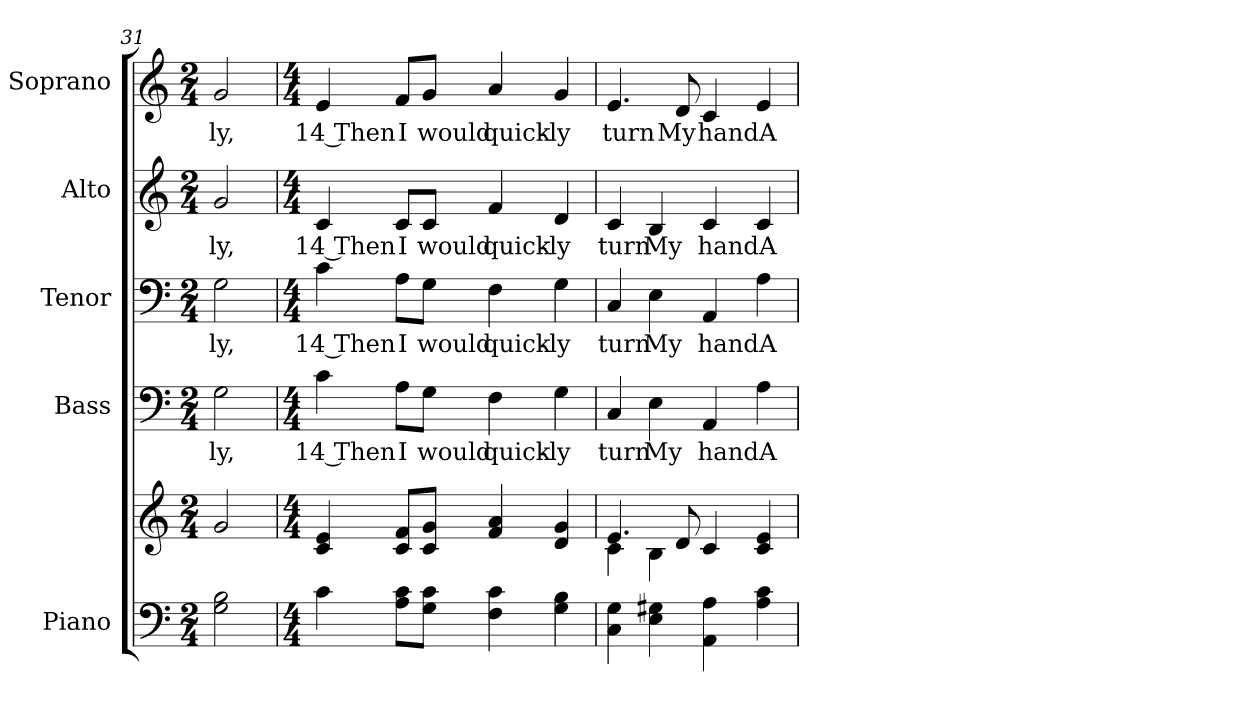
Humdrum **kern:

**kern	**kern	**kern	**text	**kern	**text	**kern	**text	**kern	**text
*part5	*part5	*part4	*part4	*part3	*part3	*part2	*part2	*part1	*part1
*staff6	*staff5	*staff4	*staff4	*staff3	*staff3	*staff2	*staff2	*staff1	*staff1
*I"Piano	*	*I"Bass	*	*I"Tenor	*	*I"Alto	*	*I"Soprano	*
*I'Pno.	*	*I'B.	*	*I'T.	*	*I'A.	*	*I'S.	*
!!LO:LB:g=z
*clefF4	*clefG2	*clefF4	*	*clefF4	*	*clefG2	*	*clefG2	*
*k[]	*k[]	*k[]	*	*k[]	*	*k[]	*	*k[]	*
*C:	*C:	*C:	*	*C:	*	*C:	*	*C:	*
*M2/4	*M2/4	*M2/4	*	*M2/4	*	*M2/4	*	*M2/4	*
=31	=31	=31	=31	=31	=31	=31	=31	=31	=31
!	!	!	!LO:LY:b:color=#000000	!	!	!	!	!	!
!	!	!	!	!	!LO:LY:b:color=#000000	!	!	!	!
!	!	!	!	!	!	!	!LO:LY:b:color=#000000	!	!
!	!	!	!	!	!	!	!	!	!LO:LY:b:color=#000000
2Gi\ 2Bi	2gi/	2Gi\	-ly,	2Gi\	-ly,	2gi/	-ly,	2gi/	-ly,
=32	=32	=32	=32	=32	=32	=32	=32	=32	=32
*M4/4	*M4/4	*M4/4	*	*M4/4	*	*M4/4	*	*M4/4	*
!	!	!	!LO:LY:b:color=#000000	!	!	!	!	!	!
!	!	!	!	!	!LO:LY:b:color=#000000	!	!	!	!
!	!	!	!	!	!	!	!LO:LY:b:color=#000000	!	!
!	!	!	!	!	!	!	!	!	!LO:LY:b:color=#000000
4ci\	4ci/ 4ei	4ci\	14 Then	4ci\	14 Then	4ci/	14 Then	4ei/	14 Then
!	!	!	!LO:LY:b:color=#000000	!	!	!	!	!	!
!	!	!	!	!	!LO:LY:b:color=#000000	!	!	!	!
!	!	!	!	!	!	!	!LO:LY:b:color=#000000	!	!
!	!	!	!	!	!	!	!	!	!LO:LY:b:color=#000000
8Ai\ 8ci\L	8ci/ 8fi/L	8Ai\L	I	8Ai\L	I	8ci/L	I	8fi/L	I
!	!	!	!LO:LY:b:color=#000000	!	!	!	!	!	!
!	!	!	!	!	!LO:LY:b:color=#000000	!	!	!	!
!	!	!	!	!	!	!	!LO:LY:b:color=#000000	!	!
!	!	!	!	!	!	!	!	!	!LO:LY:b:color=#000000
8Gi\ 8ci\J	8ci/ 8gi/J	8Gi\J	would	8Gi\J	would	8ci/J	would	8gi/J	would
!	!	!	!LO:LY:b:color=#000000	!	!	!	!	!	!
!	!	!	!	!	!LO:LY:b:color=#000000	!	!	!	!
!	!	!	!	!	!	!	!LO:LY:b:color=#000000	!	!
!	!	!	!	!	!	!	!	!	!LO:LY:b:color=#000000
4Fi\ 4ci	4fi/ 4ai	4Fi\	quick-	4Fi\	quick-	4fi/	quick-	4ai/	quick-
!	!	!	!LO:LY:b:color=#000000	!	!	!	!	!	!
!	!	!	!	!	!LO:LY:b:color=#000000	!	!	!	!
!	!	!	!	!	!	!	!LO:LY:b:color=#000000	!	!
!	!	!	!	!	!	!	!	!	!LO:LY:b:color=#000000
4Gi\ 4Bi	4di/ 4gi	4Gi\	-ly	4Gi\	-ly	4di/	-ly	4gi/	-ly
!!LO:PB:g=z
=33	=33	=33	=33	=33	=33	=33	=33	=33	=33
*	*^	*	*	*	*	*	*	*	*
!	!	!	!	!LO:LY:b:color=#000000	!	!	!	!	!	!
!	!	!	!	!	!	!LO:LY:b:color=#000000	!	!	!	!
!	!	!	!	!	!	!	!	!LO:LY:b:color=#000000	!	!
!	!	!	!	!	!	!	!	!	!	!LO:LY:b:color=#000000
4Ci\ 4Gi	4.ei/	4ci\	4Ci/	turn	4Ci/	turn	4ci/	turn	4.ei/	turn
!	!	!	!	!LO:LY:b:color=#000000	!	!	!	!	!	!
!	!	!	!	!	!	!LO:LY:b:color=#000000	!	!	!	!
!	!	!	!	!	!	!	!	!LO:LY:b:color=#000000	!	!
4Ei\ 4G#Xi	.	4Bi\	4Ei\	My	4Ei\	My	4Bi/	My	.	.
!	!	!	!	!	!	!	!	!	!	!LO:LY:b:color=#000000
.	8di/	.	.	.	.	.	.	.	8di/	My
!	!	!	!	!LO:LY:b:color=#000000	!	!	!	!	!	!
!	!	!	!	!	!	!LO:LY:b:color=#000000	!	!	!	!
!	!	!	!	!	!	!	!	!LO:LY:b:color=#000000	!	!
!	!	!	!	!	!	!	!	!	!	!LO:LY:b:color=#000000
4AAi\ 4Ai	4ci/	2ryy	4AAi/	hand	4AAi/	hand	4ci/	hand	4ci/	hand
!	!	!	!	!LO:LY:b:color=#000000	!	!	!	!	!	!
!	!	!	!	!	!	!LO:LY:b:color=#000000	!	!	!	!
!	!	!	!	!	!	!	!	!LO:LY:b:color=#000000	!	!
!	!	!	!	!	!	!	!	!	!	!LO:LY:b:color=#000000
4Ai\ 4ci	4ci/ 4ei	.	4Ai\	A-	4Ai\	A-	4ci/	A-	4ei/	A-
*	*v	*v	*	*	*	*	*	*	*	*
=	=	=	=	=	=	=	=	=	=
*-	*-	*-	*-	*-	*-	*-	*-	*-	*-
